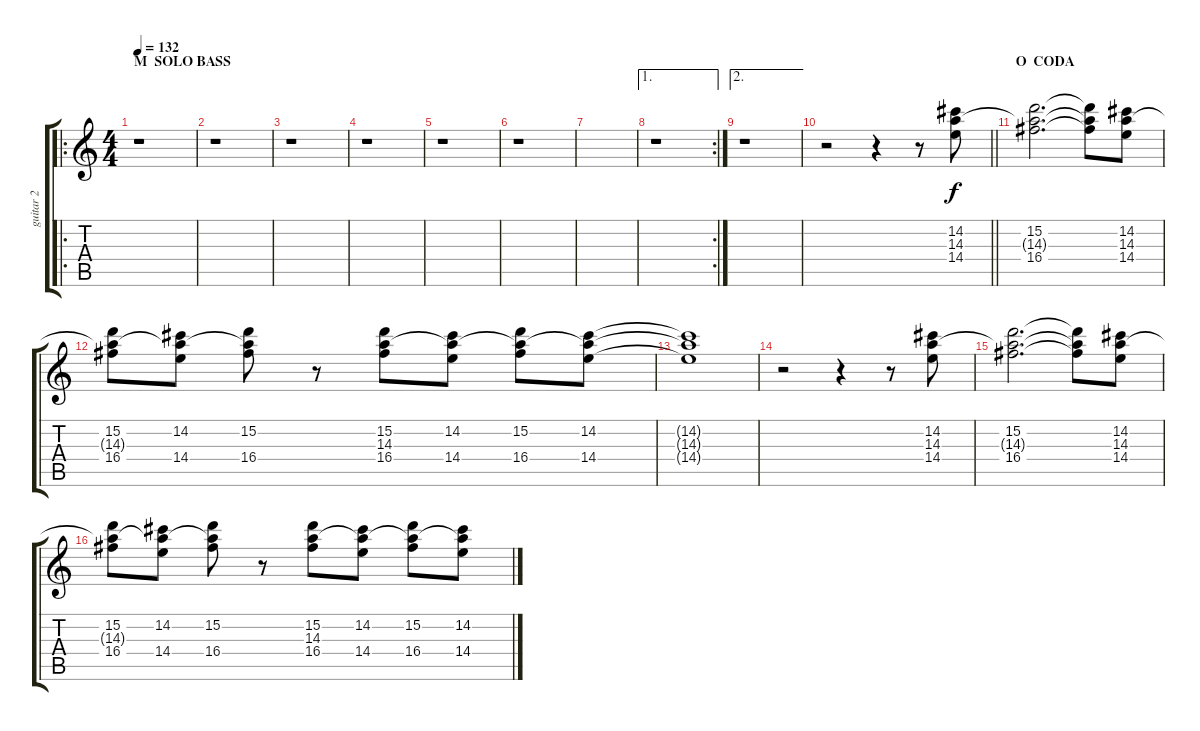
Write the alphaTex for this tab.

\track ("guitar 2" "guitar 2") {instrument distortionguitar}
\staff {score tabs}
\tuning (E4 B3 G3 D3 A2 E2) {hide}
\ro
\ts (4 4)
\section ("" "M  SOLO BASS")
\tempo 132
\clef g2
\ks c
r.1{dy f} |
r.1 |
r.1 |
r.1 |
r.1 |
r.1 |
|
\ae 1
\rc 2
r.1 |
\ae 2
r.1 |
\barLineRight lightlight
r.2 r.4 r.8 (14.2 14.3 14.4).8 |
\section ("" "O  CODA")
(15.2 14.3{t} 16.4).2{d} (15.2{t} 14.3{t} 16.4{t}).8 (14.2 14.3 14.4).8 |
(15.2 14.3{t} 16.4).8 (14.2 14.3{t} 14.4).8 (15.2 14.3{t} 16.4).8 r.8 (15.2 14.3 16.4).8 (14.2 14.3{t} 14.4).8 (15.2 14.3{t} 16.4).8 (14.2 14.3{t} 14.4).8 |
(14.2{t} 14.3{t} 14.4{t}).1 |
r.2 r.4 r.8 (14.2 14.3 14.4).8 |
(15.2 14.3{t} 16.4).2{d} (15.2{t} 14.3{t} 16.4{t}).8 (14.2 14.3 14.4).8 |
(15.2 14.3{t} 16.4).8 (14.2 14.3{t} 14.4).8 (15.2 14.3{t} 16.4).8 r.8 (15.2 14.3 16.4).8 (14.2 14.3{t} 14.4).8 (15.2 14.3{t} 16.4).8 (14.2 14.3{t} 14.4).8
